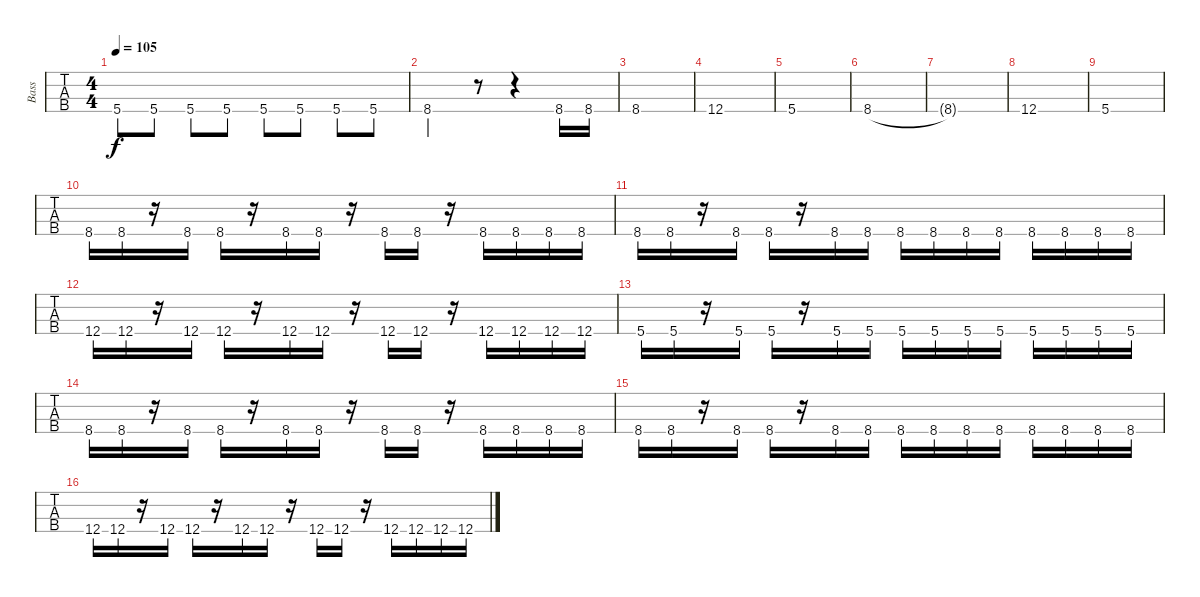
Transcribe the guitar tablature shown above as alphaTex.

\track ("Bass" "Bass") {instrument electricbassfinger}
\staff {tabs}
\tuning (Gb2 Db2 Ab1 Db1) {hide}
\ts (4 4)
\tempo 105
\clef f4
\ks c
5.4.8{dy f} 5.4.8 5.4.8 5.4.8 5.4.8 5.4.8 5.4.8 5.4.8 |
8.4.2 r.8 r.4 8.4.16 8.4.16 |
8.4.1 |
12.4.1 |
5.4.1 |
8.4.1 |
8.4{t}.1 |
12.4.1 |
5.4.1 |
8.4.16 8.4.16 r.16 8.4.16 8.4.16 r.16 8.4.16 8.4.16 r.16 8.4.16 8.4.16 r.16 8.4.16 8.4.16 8.4.16 8.4.16 |
8.4.16 8.4.16 r.16 8.4.16 8.4.16 r.16 8.4.16 8.4.16 8.4.16 8.4.16 8.4.16 8.4.16 8.4.16 8.4.16 8.4.16 8.4.16 |
12.4.16 12.4.16 r.16 12.4.16 12.4.16 r.16 12.4.16 12.4.16 r.16 12.4.16 12.4.16 r.16 12.4.16 12.4.16 12.4.16 12.4.16 |
5.4.16 5.4.16 r.16 5.4.16 5.4.16 r.16 5.4.16 5.4.16 5.4.16 5.4.16 5.4.16 5.4.16 5.4.16 5.4.16 5.4.16 5.4.16 |
8.4.16 8.4.16 r.16 8.4.16 8.4.16 r.16 8.4.16 8.4.16 r.16 8.4.16 8.4.16 r.16 8.4.16 8.4.16 8.4.16 8.4.16 |
8.4.16 8.4.16 r.16 8.4.16 8.4.16 r.16 8.4.16 8.4.16 8.4.16 8.4.16 8.4.16 8.4.16 8.4.16 8.4.16 8.4.16 8.4.16 |
12.4.16 12.4.16 r.16 12.4.16 12.4.16 r.16 12.4.16 12.4.16 r.16 12.4.16 12.4.16 r.16 12.4.16 12.4.16 12.4.16 12.4.16
